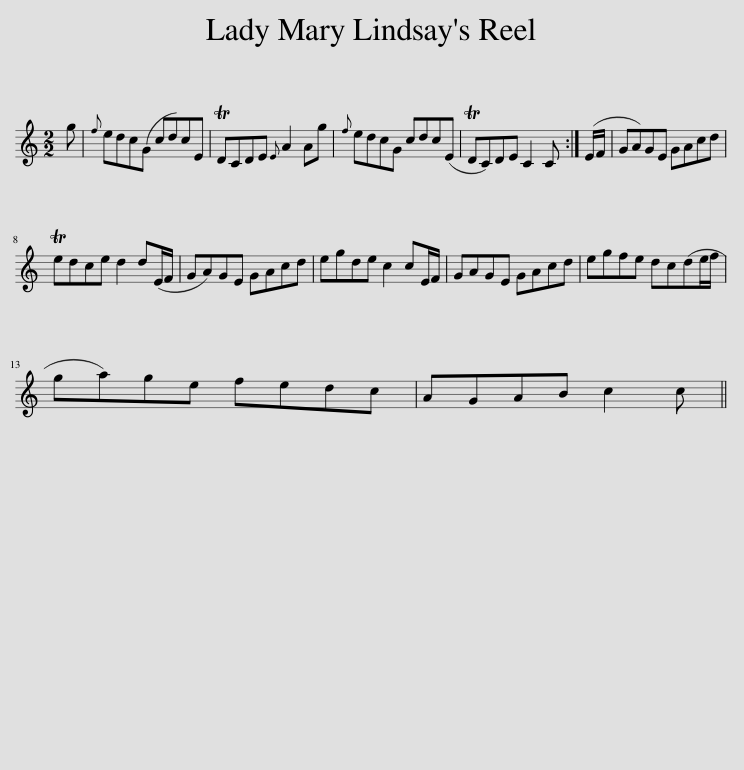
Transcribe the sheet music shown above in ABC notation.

X:1
L:1/8
M:2/2
I:linebreak $
K:C
V:1 treble
V:1
 g |{f} edc(G cd)cE | TDCDE{E} A2 Ag |{f} edcG cdc(E | TDC)DE C2 C :| %5
 (E/F/ | GA)GE GAcd |$ Tedce d2 d(E/F/ | GA)GE GAcd | egde c2 cE/F/ | %10
 GAGE GAcd | egfe dc(de/f/ |$ ga)ge fedc | AGAB c2 c || %14
